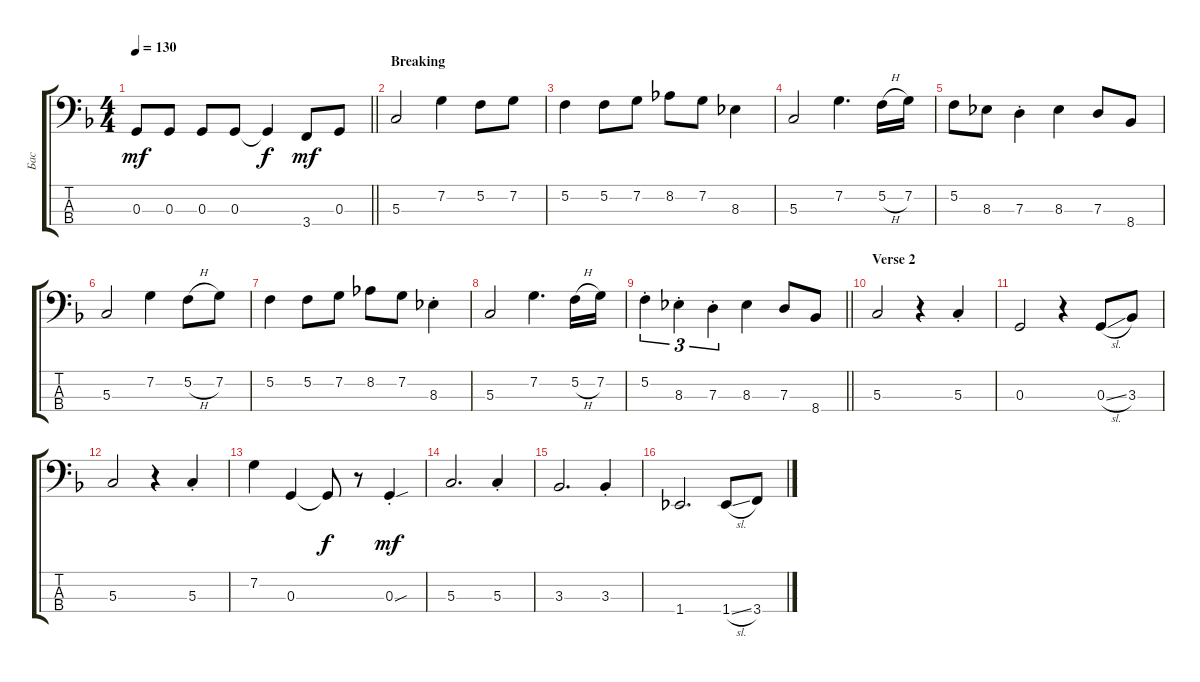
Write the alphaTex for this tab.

\track ("Бас" "Бас") {instrument electricbassfinger}
\staff {score tabs}
\tuning (F2 C2 G1 D1) {hide}
\ts (4 4)
\tempo 130
\clef f4
\barLineRight lightlight
\ks dminor
0.3.8{dy mf} 0.3.8 0.3.8 0.3.8 0.3{t}.4{dy f} 3.4.8{dy mf} 0.3.8 |
\section ("" "Breaking")
5.3.2 7.2.4 5.2.8 7.2.8 |
5.2.4 5.2.8 7.2.8 8.2.8 7.2.8 8.3.4 |
5.3.2 7.2.4{d} 5.2{h}.16 7.2.16 |
5.2.8 8.3.8 7.3{st}.4 8.3.4 7.3.8 8.4.8 |
5.3.2 7.2.4 5.2{h}.8 7.2.8 |
5.2.4 5.2.8 7.2.8 8.2.8 7.2.8 8.3{st}.4 |
5.3.2 7.2.4{d} 5.2{h}.16 7.2.16 |
\barLineRight lightlight
5.2{st}.4{tu (3 2)} 8.3{st}.4{tu (3 2)} 7.3{st}.4{tu (3 2)} 8.3.4 7.3.8 8.4.8 |
\section ("" "Verse 2")
5.3.2 r.4 5.3{st}.4 |
0.3.2 r.4 0.3{sl}.8 3.3.8 |
5.3.2 r.4 5.3{st}.4 |
7.2.4 0.3.4 0.3{t}.8{dy f} r.8 0.3{sou st}.4{dy mf} |
5.3.2{d} 5.3{st}.4 |
3.3.2{d} 3.3{st}.4 |
1.4.2{d} 1.4{sl}.8 3.4.8
